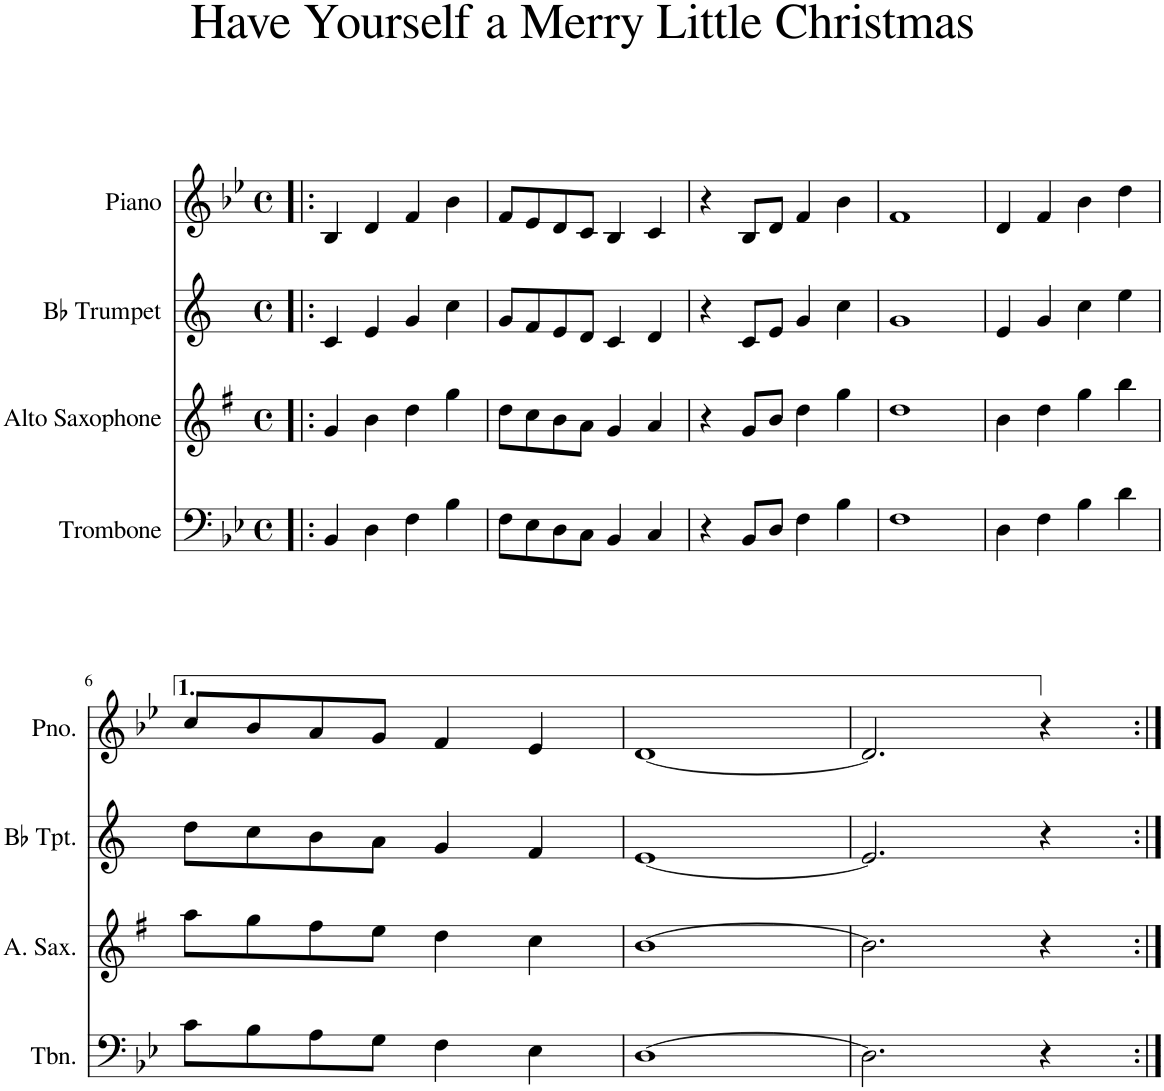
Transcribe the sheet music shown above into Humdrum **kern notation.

**kern	**kern	**kern	**kern
*part4	*part3	*part2	*part1
*staff4	*staff3	*staff2	*staff1
*I"Trombone	*I"Alto Saxophone	*I"Bb Trumpet	*I"Piano
*I'Tbn.	*I'A. Sax.	*I'Bb Tpt.	*I'Pno.
*clefF4	*clefG2	*clefG2	*clefG2
*	*Trd5c9	*Trd1c2	*
*k[b-e-]	*k[f#]	*k[]	*k[b-e-]
*M4/4	*M4/4	*M4/4	*M4/4
*met(c)	*met(c)	*met(c)	*met(c)
=1!|:	=1!|:	=1!|:	=1!|:
4BB-/	4g/	4c/	4B-/
4D\	4b\	4e/	4d/
4F\	4dd\	4g/	4f/
4B-\	4gg\	4cc\	4b-\
=2	=2	=2	=2
8F\L	8dd\L	8g/L	8f/L
8E-\	8cc\	8f/	8e-/
8D\	8b\	8e/	8d/
8C\J	8a\J	8d/J	8c/J
4BB-/	4g/	4c/	4B-/
4C/	4a/	4d/	4c/
=3	=3	=3	=3
4r	4r	4r	4r
8BB-/L	8g/L	8c/L	8B-/L
8D/J	8b/J	8e/J	8d/J
4F\	4dd\	4g/	4f/
4B-\	4gg\	4cc\	4b-\
=4	=4	=4	=4
1F	1dd	1g	1f
=5	=5	=5	=5
4D\	4b\	4e/	4d/
4F\	4dd\	4g/	4f/
4B-\	4gg\	4cc\	4b-\
4d\	4bb\	4ee\	4dd\
!!LO:LB:g=z
=6	=6	=6	=6
8c\L	8aa\L	8dd\L	8cc/L
8B-\	8gg\	8cc\	8b-/
8A\	8ff#\	8b\	8a/
8G\J	8ee\J	8a\J	8g/J
4F\	4dd\	4g/	4f/
4E-\	4cc\	4f/	4e-/
=7	=7	=7	=7
[1D	[1b	[1e	[1d
=8	=8	=8	=8
2.D\]	2.b\]	2.e/]	2.d/]
4r	4r	4r	4r
=:|!	=:|!	=:|!	=:|!
*-	*-	*-	*-
